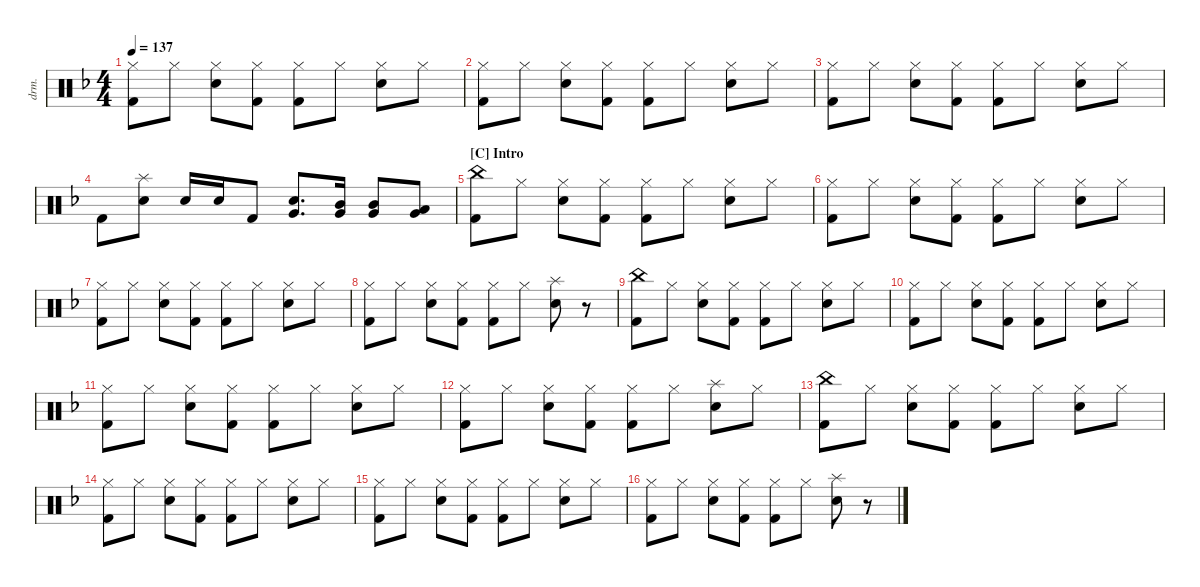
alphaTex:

\defaultSystemsLayout 4
\hideDynamics
\bracketExtendMode nobrackets
\track ("Drumkit" "drm.") {defaultSystemsLayout 4 instrument percussion}
\staff {score}
\articulation defaults
\ts (4 4)
\tempo 137
\clef neutral
\ks f
("Kick (hit) 2"{acc forcenatural} "Hi-Hat (closed)"{acc forcenatural}).8{dy mf} "Hi-Hat (closed)"{acc forcenatural}.8 ("Hi-Hat (closed)"{acc forcenatural} "Snare (hit) 2"{acc forcenatural}).8 ("Hi-Hat (closed)"{acc forcenatural} "Kick (hit) 2"{acc forcenatural}).8 ("Hi-Hat (closed)"{acc forcenatural} "Kick (hit) 2"{acc forcenatural}).8 "Hi-Hat (closed)"{acc forcenatural}.8 ("Hi-Hat (closed)"{acc forcenatural} "Snare (hit) 2"{acc forcenatural}).8 "Hi-Hat (closed)"{acc forcenatural}.8 |
("Kick (hit) 2"{acc forcenatural} "Hi-Hat (closed)"{acc forcenatural}).8 "Hi-Hat (closed)"{acc forcenatural}.8 ("Hi-Hat (closed)"{acc forcenatural} "Snare (hit) 2"{acc forcenatural}).8 ("Hi-Hat (closed)"{acc forcenatural} "Kick (hit) 2"{acc forcenatural}).8 ("Hi-Hat (closed)"{acc forcenatural} "Kick (hit) 2"{acc forcenatural}).8 "Hi-Hat (closed)"{acc forcenatural}.8 ("Hi-Hat (closed)"{acc forcenatural} "Snare (hit) 2"{acc forcenatural}).8 "Hi-Hat (closed)"{acc forcenatural}.8 |
("Kick (hit) 2"{acc forcenatural} "Hi-Hat (closed)"{acc forcenatural}).8 "Hi-Hat (closed)"{acc forcenatural}.8 ("Hi-Hat (closed)"{acc forcenatural} "Snare (hit) 2"{acc forcenatural}).8 ("Hi-Hat (closed)"{acc forcenatural} "Kick (hit) 2"{acc forcenatural}).8 ("Hi-Hat (closed)"{acc forcenatural} "Kick (hit) 2"{acc forcenatural}).8 "Hi-Hat (closed)"{acc forcenatural}.8 ("Hi-Hat (closed)"{acc forcenatural} "Snare (hit) 2"{acc forcenatural}).8 "Hi-Hat (closed)"{acc forcenatural}.8 |
"Kick (hit) 2"{acc forcenatural}.8 ("Snare (hit) 2"{acc forcenatural} "Splash (hit)"{acc forcenatural}).8 "Snare (hit) 2"{acc forcenatural}.16 "Snare (hit) 2"{acc forcenatural}.16 "Kick (hit) 2"{acc forcenatural}.8 ("Very Low Tom (hit)"{acc forcenatural} "Snare (hit) 2"{acc forcenatural}).8{d} ("Mid Tom (hit)"{acc forcenatural} "Very Low Tom (hit)"{acc forcenatural}).16 ("Mid Tom (hit)"{acc forcenatural} "Very Low Tom (hit)"{acc forcenatural}).8 ("Low Tom (hit)"{acc forcenatural} "Very Low Tom (hit)"{acc forcenatural}).8 |
\section ("C" "Intro")
("Kick (hit) 2"{acc forcenatural} "China (hit)"{acc forcenatural}).8 "Hi-Hat (closed)"{acc forcenatural}.8 ("Hi-Hat (closed)"{acc forcenatural} "Snare (hit) 2"{acc forcenatural}).8 ("Hi-Hat (closed)"{acc forcenatural} "Kick (hit) 2"{acc forcenatural}).8 ("Hi-Hat (closed)"{acc forcenatural} "Kick (hit) 2"{acc forcenatural}).8 "Hi-Hat (closed)"{acc forcenatural}.8 ("Hi-Hat (closed)"{acc forcenatural} "Snare (hit) 2"{acc forcenatural}).8 "Hi-Hat (closed)"{acc forcenatural}.8 |
("Kick (hit) 2"{acc forcenatural} "Hi-Hat (closed)"{acc forcenatural}).8 "Hi-Hat (closed)"{acc forcenatural}.8 ("Hi-Hat (closed)"{acc forcenatural} "Snare (hit) 2"{acc forcenatural}).8 ("Hi-Hat (closed)"{acc forcenatural} "Kick (hit) 2"{acc forcenatural}).8 ("Hi-Hat (closed)"{acc forcenatural} "Kick (hit) 2"{acc forcenatural}).8 "Hi-Hat (closed)"{acc forcenatural}.8 ("Hi-Hat (closed)"{acc forcenatural} "Snare (hit) 2"{acc forcenatural}).8 "Hi-Hat (closed)"{acc forcenatural}.8 |
("Kick (hit) 2"{acc forcenatural} "Hi-Hat (closed)"{acc forcenatural}).8 "Hi-Hat (closed)"{acc forcenatural}.8 ("Hi-Hat (closed)"{acc forcenatural} "Snare (hit) 2"{acc forcenatural}).8 ("Hi-Hat (closed)"{acc forcenatural} "Kick (hit) 2"{acc forcenatural}).8 ("Hi-Hat (closed)"{acc forcenatural} "Kick (hit) 2"{acc forcenatural}).8 "Hi-Hat (closed)"{acc forcenatural}.8 ("Hi-Hat (closed)"{acc forcenatural} "Snare (hit) 2"{acc forcenatural}).8 "Hi-Hat (closed)"{acc forcenatural}.8 |
("Kick (hit) 2"{acc forcenatural} "Hi-Hat (closed)"{acc forcenatural}).8 "Hi-Hat (closed)"{acc forcenatural}.8 ("Hi-Hat (closed)"{acc forcenatural} "Snare (hit) 2"{acc forcenatural}).8 ("Hi-Hat (closed)"{acc forcenatural} "Kick (hit) 2"{acc forcenatural}).8 ("Hi-Hat (closed)"{acc forcenatural} "Kick (hit) 2"{acc forcenatural}).8 "Hi-Hat (closed)"{acc forcenatural}.8 ("Snare (hit) 2"{acc forcenatural} "Splash (hit)"{acc forcenatural}).8 r.8 |
("Kick (hit) 2"{acc forcenatural} "China (hit)"{acc forcenatural}).8 "Hi-Hat (closed)"{acc forcenatural}.8 ("Hi-Hat (closed)"{acc forcenatural} "Snare (hit) 2"{acc forcenatural}).8 ("Hi-Hat (closed)"{acc forcenatural} "Kick (hit) 2"{acc forcenatural}).8 ("Hi-Hat (closed)"{acc forcenatural} "Kick (hit) 2"{acc forcenatural}).8 "Hi-Hat (closed)"{acc forcenatural}.8 ("Hi-Hat (closed)"{acc forcenatural} "Snare (hit) 2"{acc forcenatural}).8 "Hi-Hat (closed)"{acc forcenatural}.8 |
("Kick (hit) 2"{acc forcenatural} "Hi-Hat (closed)"{acc forcenatural}).8 "Hi-Hat (closed)"{acc forcenatural}.8 ("Hi-Hat (closed)"{acc forcenatural} "Snare (hit) 2"{acc forcenatural}).8 ("Hi-Hat (closed)"{acc forcenatural} "Kick (hit) 2"{acc forcenatural}).8 ("Hi-Hat (closed)"{acc forcenatural} "Kick (hit) 2"{acc forcenatural}).8 "Hi-Hat (closed)"{acc forcenatural}.8 ("Hi-Hat (closed)"{acc forcenatural} "Snare (hit) 2"{acc forcenatural}).8 "Hi-Hat (closed)"{acc forcenatural}.8 |
("Kick (hit) 2"{acc forcenatural} "Hi-Hat (closed)"{acc forcenatural}).8 "Hi-Hat (closed)"{acc forcenatural}.8 ("Hi-Hat (closed)"{acc forcenatural} "Snare (hit) 2"{acc forcenatural}).8 ("Hi-Hat (closed)"{acc forcenatural} "Kick (hit) 2"{acc forcenatural}).8 ("Hi-Hat (closed)"{acc forcenatural} "Kick (hit) 2"{acc forcenatural}).8 "Hi-Hat (closed)"{acc forcenatural}.8 ("Hi-Hat (closed)"{acc forcenatural} "Snare (hit) 2"{acc forcenatural}).8 "Hi-Hat (closed)"{acc forcenatural}.8 |
("Kick (hit) 2"{acc forcenatural} "Hi-Hat (closed)"{acc forcenatural}).8 "Hi-Hat (closed)"{acc forcenatural}.8 ("Hi-Hat (closed)"{acc forcenatural} "Snare (hit) 2"{acc forcenatural}).8 ("Hi-Hat (closed)"{acc forcenatural} "Kick (hit) 2"{acc forcenatural}).8 ("Hi-Hat (closed)"{acc forcenatural} "Kick (hit) 2"{acc forcenatural}).8 "Hi-Hat (closed)"{acc forcenatural}.8 ("Snare (hit) 2"{acc forcenatural} "Splash (hit)"{acc forcenatural}).8 "Hi-Hat (closed)"{acc forcenatural}.8 |
("Kick (hit) 2"{acc forcenatural} "China (hit)"{acc forcenatural}).8 "Hi-Hat (closed)"{acc forcenatural}.8 ("Hi-Hat (closed)"{acc forcenatural} "Snare (hit) 2"{acc forcenatural}).8 ("Hi-Hat (closed)"{acc forcenatural} "Kick (hit) 2"{acc forcenatural}).8 ("Hi-Hat (closed)"{acc forcenatural} "Kick (hit) 2"{acc forcenatural}).8 "Hi-Hat (closed)"{acc forcenatural}.8 ("Hi-Hat (closed)"{acc forcenatural} "Snare (hit) 2"{acc forcenatural}).8 "Hi-Hat (closed)"{acc forcenatural}.8 |
("Kick (hit) 2"{acc forcenatural} "Hi-Hat (closed)"{acc forcenatural}).8 "Hi-Hat (closed)"{acc forcenatural}.8 ("Hi-Hat (closed)"{acc forcenatural} "Snare (hit) 2"{acc forcenatural}).8 ("Hi-Hat (closed)"{acc forcenatural} "Kick (hit) 2"{acc forcenatural}).8 ("Hi-Hat (closed)"{acc forcenatural} "Kick (hit) 2"{acc forcenatural}).8 "Hi-Hat (closed)"{acc forcenatural}.8 ("Hi-Hat (closed)"{acc forcenatural} "Snare (hit) 2"{acc forcenatural}).8 "Hi-Hat (closed)"{acc forcenatural}.8 |
("Kick (hit) 2"{acc forcenatural} "Hi-Hat (closed)"{acc forcenatural}).8 "Hi-Hat (closed)"{acc forcenatural}.8 ("Hi-Hat (closed)"{acc forcenatural} "Snare (hit) 2"{acc forcenatural}).8 ("Hi-Hat (closed)"{acc forcenatural} "Kick (hit) 2"{acc forcenatural}).8 ("Hi-Hat (closed)"{acc forcenatural} "Kick (hit) 2"{acc forcenatural}).8 "Hi-Hat (closed)"{acc forcenatural}.8 ("Hi-Hat (closed)"{acc forcenatural} "Snare (hit) 2"{acc forcenatural}).8 "Hi-Hat (closed)"{acc forcenatural}.8 |
("Kick (hit) 2"{acc forcenatural} "Hi-Hat (closed)"{acc forcenatural}).8 "Hi-Hat (closed)"{acc forcenatural}.8 ("Hi-Hat (closed)"{acc forcenatural} "Snare (hit) 2"{acc forcenatural}).8 ("Hi-Hat (closed)"{acc forcenatural} "Kick (hit) 2"{acc forcenatural}).8 ("Hi-Hat (closed)"{acc forcenatural} "Kick (hit) 2"{acc forcenatural}).8 "Hi-Hat (closed)"{acc forcenatural}.8 ("Snare (hit) 2"{acc forcenatural} "Splash (hit)"{acc forcenatural}).8 r.8
